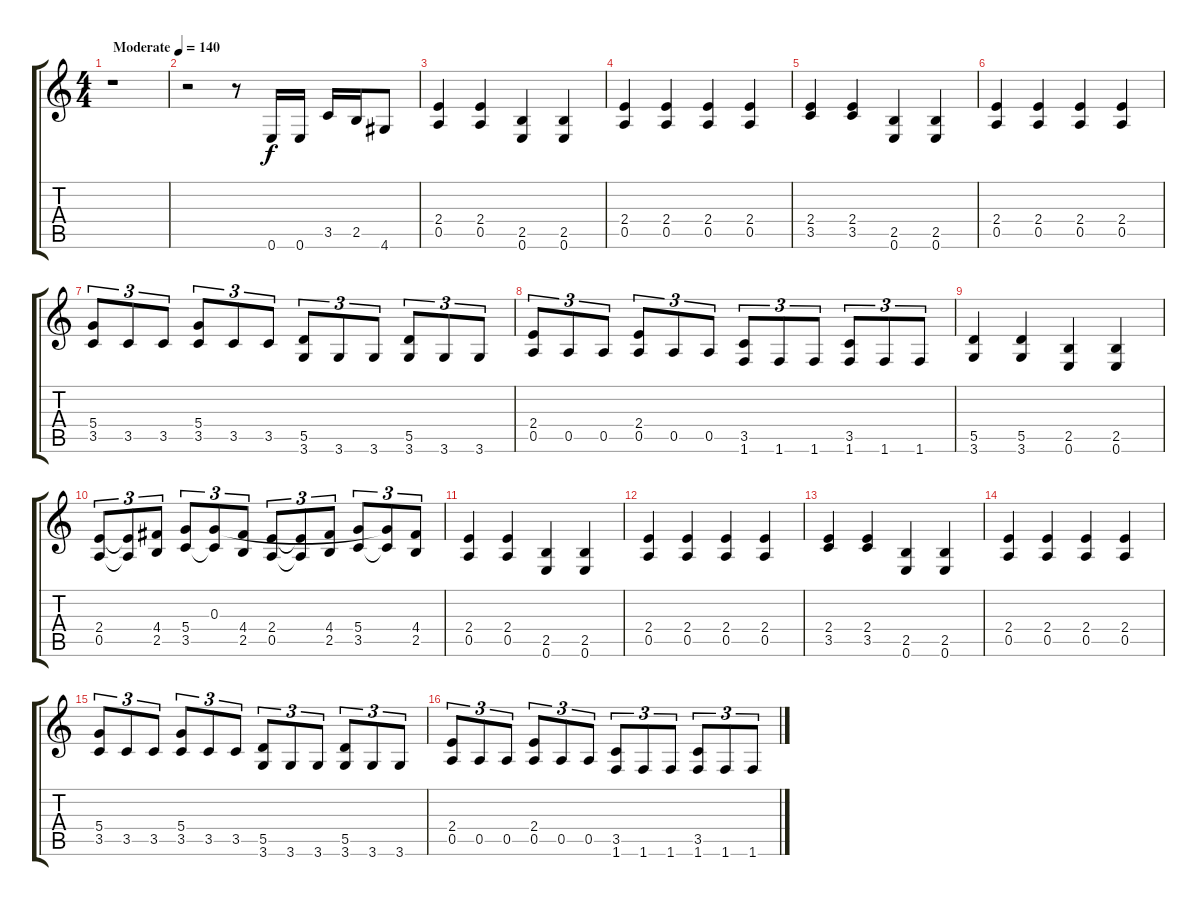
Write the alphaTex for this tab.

\track "" {instrument distortionguitar}
\staff {score tabs}
\tuning (E4 B3 G3 D3 A2 E2) {hide}
\ts (4 4)
\tempo (140 "Moderate")
\clef g2
\ks c
r.1{dy f instrument distortionguitar} |
r.2 r.8 0.6.16 0.6.16 3.5.16 2.5.16 4.6.8 |
(2.4 0.5).4 (2.4 0.5).4 (2.5 0.6).4 (2.5 0.6).4 |
(2.4 0.5).4 (2.4 0.5).4 (2.4 0.5).4 (2.4 0.5).4 |
(2.4 3.5).4 (2.4 3.5).4 (2.5 0.6).4 (2.5 0.6).4 |
(2.4 0.5).4 (2.4 0.5).4 (2.4 0.5).4 (2.4 0.5).4 |
(5.4 3.5).8{tu (3 2)} 3.5.8{tu (3 2)} 3.5.8{tu (3 2)} (5.4 3.5).8{tu (3 2)} 3.5.8{tu (3 2)} 3.5.8{tu (3 2)} (5.5 3.6).8{tu (3 2)} 3.6.8{tu (3 2)} 3.6.8{tu (3 2)} (5.5 3.6).8{tu (3 2)} 3.6.8{tu (3 2)} 3.6.8{tu (3 2)} |
(2.4 0.5).8{tu (3 2)} 0.5.8{tu (3 2)} 0.5.8{tu (3 2)} (2.4 0.5).8{tu (3 2)} 0.5.8{tu (3 2)} 0.5.8{tu (3 2)} (3.5 1.6).8{tu (3 2)} 1.6.8{tu (3 2)} 1.6.8{tu (3 2)} (3.5 1.6).8{tu (3 2)} 1.6.8{tu (3 2)} 1.6.8{tu (3 2)} |
(5.5 3.6).4 (5.5 3.6).4 (2.5 0.6).4 (2.5 0.6).4 |
(2.4 0.5).8{tu (3 2)} (2.4{t} 0.5{t}).8{tu (3 2)} (4.4 2.5).8{tu (3 2)} (5.4 3.5).8{tu (3 2)} (0.3 3.5{t}).8{tu (3 2)} (4.4 2.5).8{tu (3 2)} (2.4 0.5).8{tu (3 2)} (2.4{t} 0.5{t}).8{tu (3 2)} (4.4 2.5).8{tu (3 2)} (5.4 3.5).8{tu (3 2)} (0.3{t} 3.5{t}).8{tu (3 2)} (4.4 2.5).8{tu (3 2)} |
(2.4 0.5).4 (2.4 0.5).4 (2.5 0.6).4 (2.5 0.6).4 |
(2.4 0.5).4 (2.4 0.5).4 (2.4 0.5).4 (2.4 0.5).4 |
(2.4 3.5).4 (2.4 3.5).4 (2.5 0.6).4 (2.5 0.6).4 |
(2.4 0.5).4 (2.4 0.5).4 (2.4 0.5).4 (2.4 0.5).4 |
(5.4 3.5).8{tu (3 2)} 3.5.8{tu (3 2)} 3.5.8{tu (3 2)} (5.4 3.5).8{tu (3 2)} 3.5.8{tu (3 2)} 3.5.8{tu (3 2)} (5.5 3.6).8{tu (3 2)} 3.6.8{tu (3 2)} 3.6.8{tu (3 2)} (5.5 3.6).8{tu (3 2)} 3.6.8{tu (3 2)} 3.6.8{tu (3 2)} |
(2.4 0.5).8{tu (3 2)} 0.5.8{tu (3 2)} 0.5.8{tu (3 2)} (2.4 0.5).8{tu (3 2)} 0.5.8{tu (3 2)} 0.5.8{tu (3 2)} (3.5 1.6).8{tu (3 2)} 1.6.8{tu (3 2)} 1.6.8{tu (3 2)} (3.5 1.6).8{tu (3 2)} 1.6.8{tu (3 2)} 1.6.8{tu (3 2)}
